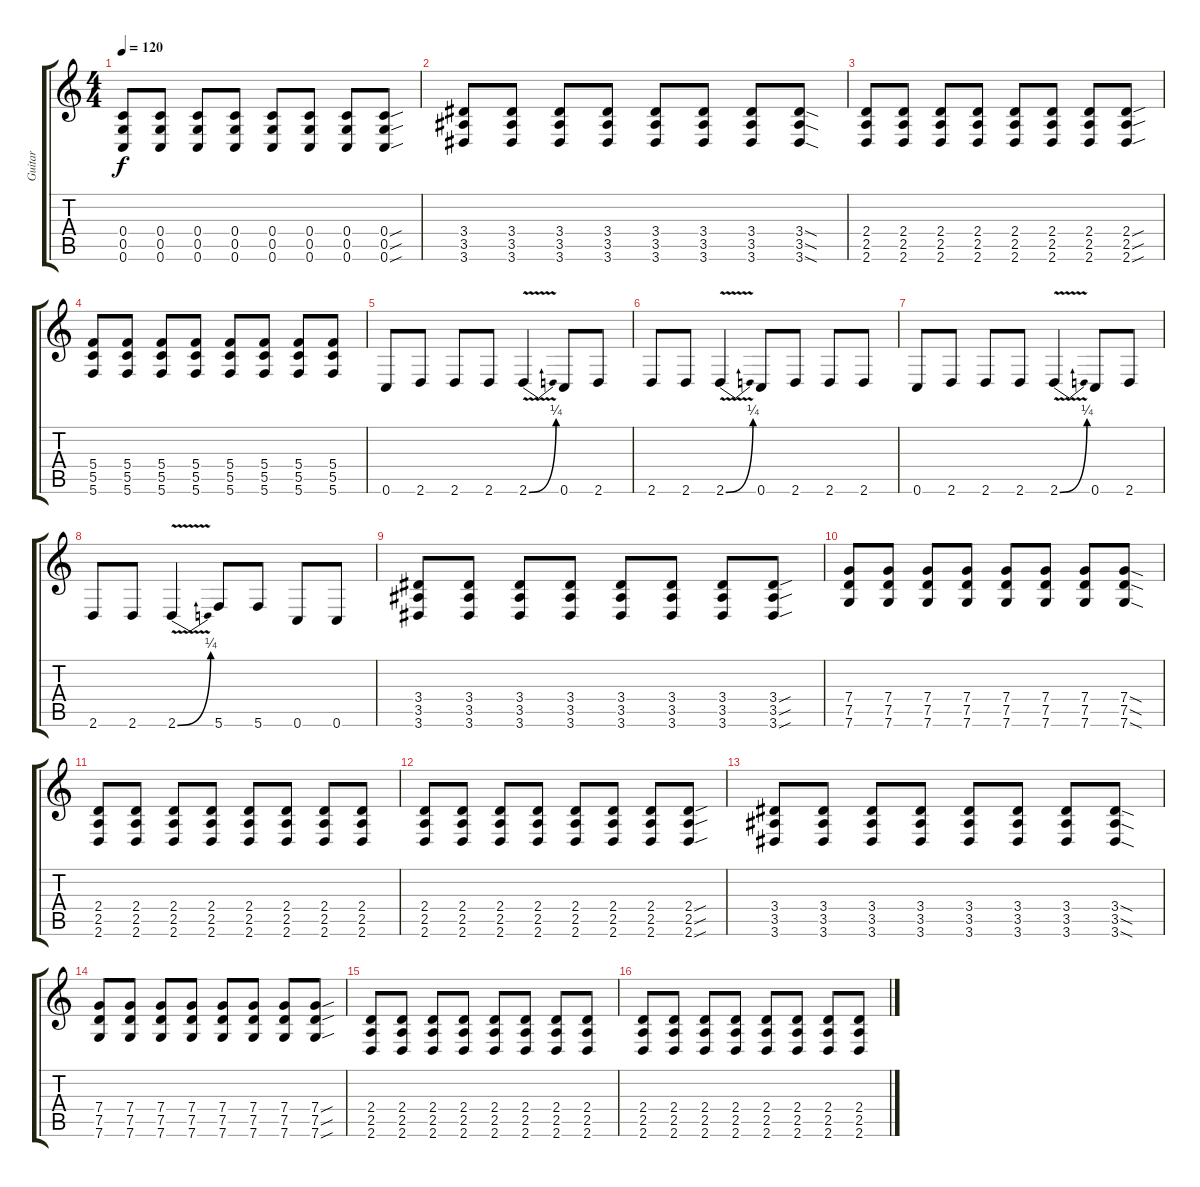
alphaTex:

\track ("Guitar" "Guitar") {instrument distortionguitar}
\staff {score tabs}
\tuning (D4 A3 F3 C3 G2 C2) {hide}
\ts (4 4)
\tempo 120
\clef g2
\ks c
(0.4 0.5 0.6).8{dy f} (0.4 0.5 0.6).8 (0.4 0.5 0.6).8 (0.4 0.5 0.6).8 (0.4 0.5 0.6).8 (0.4 0.5 0.6).8 (0.4 0.5 0.6).8 (0.4{sou} 0.5{sou} 0.6{sou}).8 |
(3.4 3.5 3.6).8 (3.4 3.5 3.6).8 (3.4 3.5 3.6).8 (3.4 3.5 3.6).8 (3.4 3.5 3.6).8 (3.4 3.5 3.6).8 (3.4 3.5 3.6).8 (3.4{sod} 3.5{sod} 3.6{sod}).8 |
(2.4 2.5 2.6).8 (2.4 2.5 2.6).8 (2.4 2.5 2.6).8 (2.4 2.5 2.6).8 (2.4 2.5 2.6).8 (2.4 2.5 2.6).8 (2.4 2.5 2.6).8 (2.4{sou} 2.5{sou} 2.6{sou}).8 |
(5.4 5.5 5.6).8 (5.4 5.5 5.6).8 (5.4 5.5 5.6).8 (5.4 5.5 5.6).8 (5.4 5.5 5.6).8 (5.4 5.5 5.6).8 (5.4 5.5 5.6).8 (5.4 5.5 5.6).8 |
0.6.8 2.6.8 2.6.8 2.6.8 2.6{be (bend 0 0 60 1) v}.4 0.6.8 2.6.8 |
2.6.8 2.6.8 2.6{be (bend 0 0 60 1) v}.4 0.6.8 2.6.8 2.6.8 2.6.8 |
0.6.8 2.6.8 2.6.8 2.6.8 2.6{be (bend 0 0 60 1) v}.4 0.6.8 2.6.8 |
2.6.8 2.6.8 2.6{be (bend 0 0 60 1) v}.4 5.6.8 5.6.8 0.6.8 0.6.8 |
(3.4 3.5 3.6).8 (3.4 3.5 3.6).8 (3.4 3.5 3.6).8 (3.4 3.5 3.6).8 (3.4 3.5 3.6).8 (3.4 3.5 3.6).8 (3.4 3.5 3.6).8 (3.4{sou} 3.5{sou} 3.6{sou}).8 |
(7.4 7.5 7.6).8 (7.4 7.5 7.6).8 (7.4 7.5 7.6).8 (7.4 7.5 7.6).8 (7.4 7.5 7.6).8 (7.4 7.5 7.6).8 (7.4 7.5 7.6).8 (7.4{sod} 7.5{sod} 7.6{sod}).8 |
(2.4 2.5 2.6).8 (2.4 2.5 2.6).8 (2.4 2.5 2.6).8 (2.4 2.5 2.6).8 (2.4 2.5 2.6).8 (2.4 2.5 2.6).8 (2.4 2.5 2.6).8 (2.4 2.5 2.6).8 |
(2.4 2.5 2.6).8 (2.4 2.5 2.6).8 (2.4 2.5 2.6).8 (2.4 2.5 2.6).8 (2.4 2.5 2.6).8 (2.4 2.5 2.6).8 (2.4 2.5 2.6).8 (2.4{sou} 2.5{sou} 2.6{sou}).8 |
(3.4 3.5 3.6).8 (3.4 3.5 3.6).8 (3.4 3.5 3.6).8 (3.4 3.5 3.6).8 (3.4 3.5 3.6).8 (3.4 3.5 3.6).8 (3.4 3.5 3.6).8 (3.4{sod} 3.5{sod} 3.6{sod}).8 |
(7.4 7.5 7.6).8 (7.4 7.5 7.6).8 (7.4 7.5 7.6).8 (7.4 7.5 7.6).8 (7.4 7.5 7.6).8 (7.4 7.5 7.6).8 (7.4 7.5 7.6).8 (7.4{sou} 7.5{sou} 7.6{sou}).8 |
(2.4 2.5 2.6).8 (2.4 2.5 2.6).8 (2.4 2.5 2.6).8 (2.4 2.5 2.6).8 (2.4 2.5 2.6).8 (2.4 2.5 2.6).8 (2.4 2.5 2.6).8 (2.4 2.5 2.6).8 |
(2.4 2.5 2.6).8 (2.4 2.5 2.6).8 (2.4 2.5 2.6).8 (2.4 2.5 2.6).8 (2.4 2.5 2.6).8 (2.4 2.5 2.6).8 (2.4 2.5 2.6).8 (2.4 2.5 2.6).8
